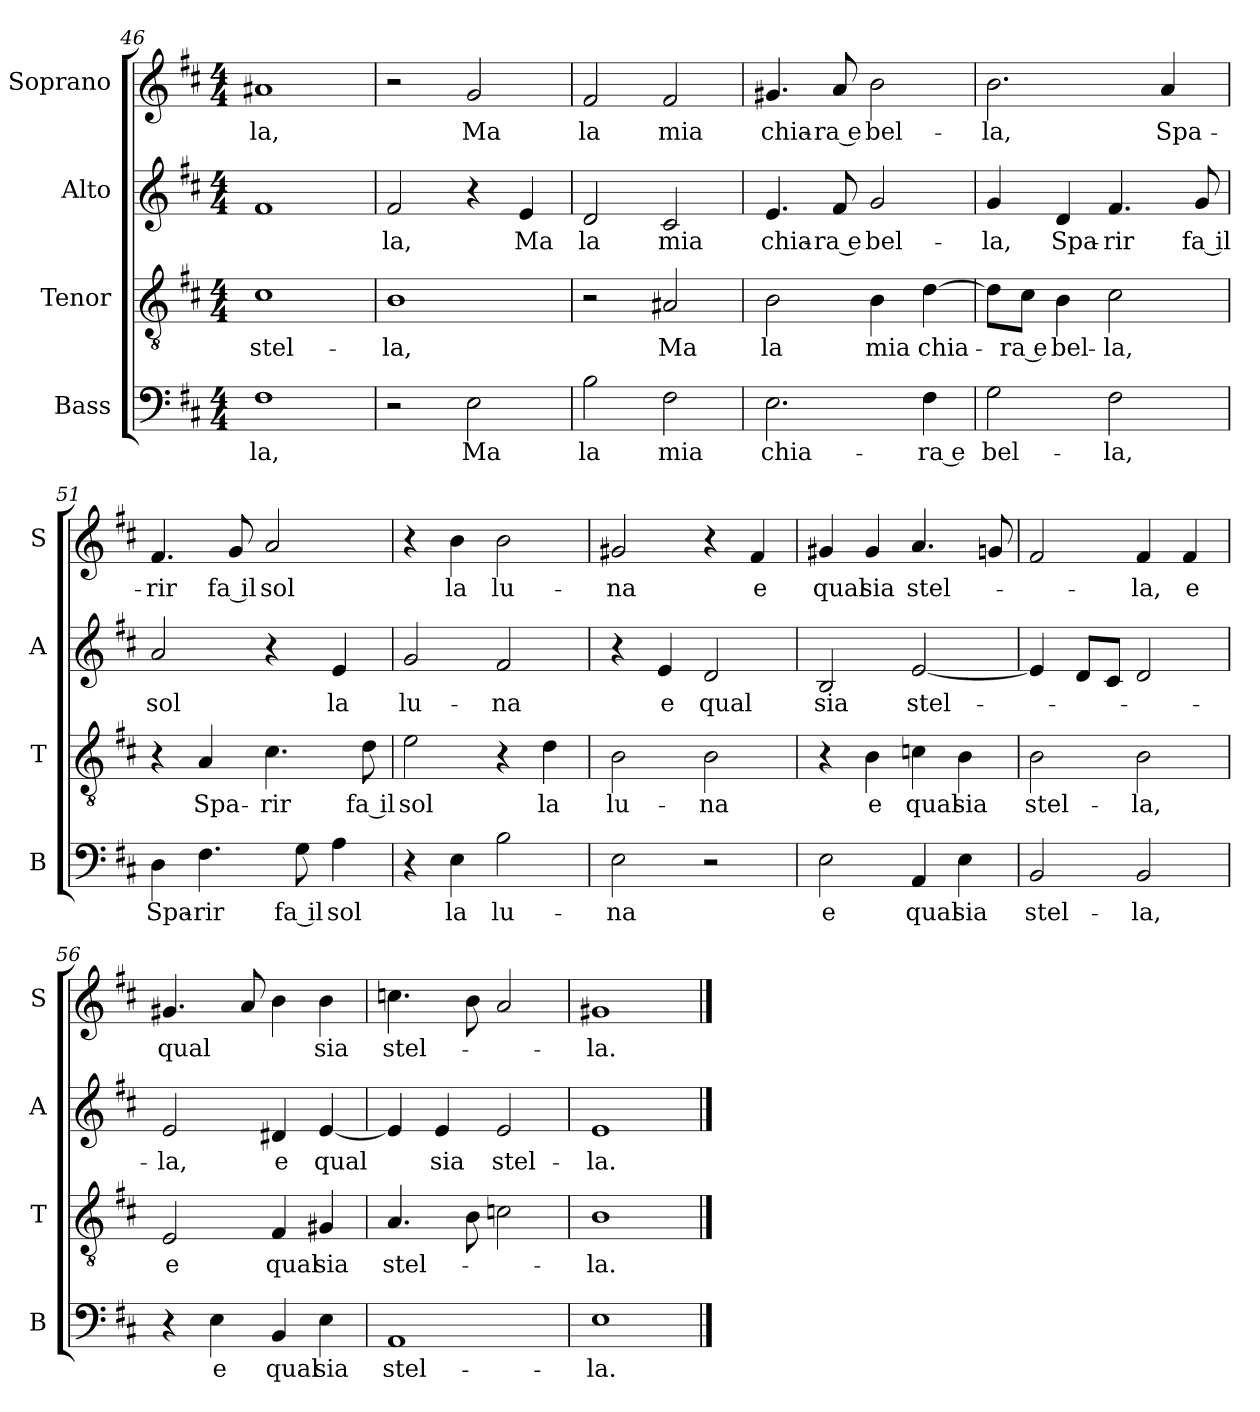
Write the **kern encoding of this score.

**kern	**text	**kern	**text	**kern	**text	**kern	**text
*part4	*part4	*part3	*part3	*part2	*part2	*part1	*part1
*staff4	*staff4	*staff3	*staff3	*staff2	*staff2	*staff1	*staff1
*I"Bass	*	*I"Tenor	*	*I"Alto	*	*I"Soprano	*
*I'B	*	*I'T	*	*I'A	*	*I'S	*
*clefF4	*	*clefGv2	*	*clefG2	*	*clefG2	*
*k[f#c#]	*	*k[f#c#]	*	*k[f#c#]	*	*k[f#c#]	*
*D:	*	*D:	*	*D:	*	*D:	*
*M4/4	*	*M4/4	*	*M4/4	*	*M4/4	*
=46	=46	=46	=46	=46	=46	=46	=46
!	!LO:LY:b	!	!LO:LY:b	!	!	!	!LO:LY:b
1F#	-la,	1c#	stel-	1f#	.	1a#X	-la,
=47	=47	=47	=47	=47	=47	=47	=47
!	!	!	!LO:LY:b	!	!LO:LY:b	!	!
2r	.	1B	-la,	2f#/	-la,	2r	.
!	!LO:LY:b	!	!	!	!	!	!LO:LY:b
2E\	Ma	.	.	4r	.	2g/	Ma
!	!	!	!	!	!LO:LY:b	!	!
.	.	.	.	4e/	Ma	.	.
=48	=48	=48	=48	=48	=48	=48	=48
!	!LO:LY:b	!	!	!	!LO:LY:b	!	!LO:LY:b
2B\	la	2r	.	2d/	la	2f#/	la
!	!LO:LY:b	!	!LO:LY:b	!	!LO:LY:b	!	!LO:LY:b
2F#\	mia	2A#X/	Ma	2c#/	mia	2f#/	mia
!!LO:PB:g=z
=49	=49	=49	=49	=49	=49	=49	=49
!	!LO:LY:b	!	!LO:LY:b	!	!LO:LY:b	!	!LO:LY:b
2.E\	chia-	2B\	la	4.e/	chia-	4.g#X/	chia-
!	!	!	!	!	!LO:LY:b	!	!LO:LY:b
.	.	.	.	8f#/	-ra e	8a/	-ra e
!	!	!	!LO:LY:b	!	!LO:LY:b	!	!LO:LY:b
.	.	4B\	mia	2g/	bel-	2b\	bel-
!	!LO:LY:b	!	!LO:LY:b	!	!	!	!
4F#\	-ra e	[4d\	chia-	.	.	.	.
=50	=50	=50	=50	=50	=50	=50	=50
!	!LO:LY:b	!	!	!	!LO:LY:b	!	!LO:LY:b
2G\	bel-	8d\L]	.	4g/	-la,	2.b\	-la,
!	!	!	!LO:LY:b	!	!	!	!
.	.	8c#\J	-ra e	.	.	.	.
!	!	!	!LO:LY:b	!	!LO:LY:b	!	!
.	.	4B\	bel-	4d/	Spa-	.	.
!	!LO:LY:b	!	!LO:LY:b	!	!LO:LY:b	!	!
2F#\	-la,	2c#\	-la,	4.f#/	-rir	.	.
!	!	!	!	!	!	!	!LO:LY:b
.	.	.	.	.	.	4a/	Spa-
!	!	!	!	!	!LO:LY:b	!	!
.	.	.	.	8g/	fa il	.	.
=51	=51	=51	=51	=51	=51	=51	=51
!	!LO:LY:b	!	!	!	!LO:LY:b	!	!LO:LY:b
4D\	Spa-	4r	.	2a/	sol	4.f#/	-rir
!	!LO:LY:b	!	!LO:LY:b	!	!	!	!
4.F#\	-rir	4A/	Spa-	.	.	.	.
!	!	!	!	!	!	!	!LO:LY:b
.	.	.	.	.	.	8g/	fa il
!	!	!	!LO:LY:b	!	!	!	!LO:LY:b
.	.	4.c#\	-rir	4r	.	2a/	sol
!	!LO:LY:b	!	!	!	!	!	!
8G\	fa il	.	.	.	.	.	.
!	!LO:LY:b	!	!	!	!LO:LY:b	!	!
4A\	sol	.	.	4e/	la	.	.
!	!	!	!LO:LY:b	!	!	!	!
.	.	8d\	fa il	.	.	.	.
=52	=52	=52	=52	=52	=52	=52	=52
!	!	!	!LO:LY:b	!	!LO:LY:b	!	!
4r	.	2e\	sol	2g/	lu-	4r	.
!	!LO:LY:b	!	!	!	!	!	!LO:LY:b
4E\	la	.	.	.	.	4b\	la
!	!LO:LY:b	!	!	!	!LO:LY:b	!	!LO:LY:b
2B\	lu-	4r	.	2f#/	-na	2b\	lu-
!	!	!	!LO:LY:b	!	!	!	!
.	.	4d\	la	.	.	.	.
=53	=53	=53	=53	=53	=53	=53	=53
!	!LO:LY:b	!	!LO:LY:b	!	!	!	!LO:LY:b
2E\	-na	2B\	lu-	4r	.	2g#X/	-na
!	!	!	!	!	!LO:LY:b	!	!
.	.	.	.	4e/	e	.	.
!	!	!	!LO:LY:b	!	!LO:LY:b	!	!
2r	.	2B\	-na	2d/	qual	4r	.
!	!	!	!	!	!	!	!LO:LY:b
.	.	.	.	.	.	4f#/	e
!!LO:LB:g=z
=54	=54	=54	=54	=54	=54	=54	=54
!	!LO:LY:b	!	!	!	!LO:LY:b	!	!LO:LY:b
2E\	e	4r	.	2B/	sia	4g#X/	qual
!	!	!	!LO:LY:b	!	!	!	!LO:LY:b
.	.	4B\	e	.	.	4g#/	sia
!	!LO:LY:b	!	!LO:LY:b	!	!LO:LY:b	!	!LO:LY:b
4AA/	qual	4cn\	qual	[2e/	stel-	4.a/	stel-
!	!LO:LY:b	!	!LO:LY:b	!	!	!	!
4E\	sia	4B\	sia	.	.	.	.
.	.	.	.	.	.	8gn/	.
=55	=55	=55	=55	=55	=55	=55	=55
!	!LO:LY:b	!	!LO:LY:b	!	!	!	!
2BB/	stel-	2B\	stel-	4e/]	.	2f#/	.
.	.	.	.	8d/L	.	.	.
.	.	.	.	8c#/J	.	.	.
!	!LO:LY:b	!	!LO:LY:b	!	!	!	!LO:LY:b
2BB/	-la,	2B\	-la,	2d/	.	4f#/	-la,
!	!	!	!	!	!	!	!LO:LY:b
.	.	.	.	.	.	4f#/	e
=56	=56	=56	=56	=56	=56	=56	=56
!	!	!	!LO:LY:b	!	!LO:LY:b	!	!LO:LY:b
4r	.	2E/	e	2e/	-la,	4.g#X/	qual
!	!LO:LY:b	!	!	!	!	!	!
4E\	e	.	.	.	.	.	.
.	.	.	.	.	.	8a/	.
!	!LO:LY:b	!	!LO:LY:b	!	!LO:LY:b	!	!
4BB/	qual	4F#/	qual	4d#X/	e	4b\	.
!	!LO:LY:b	!	!LO:LY:b	!	!LO:LY:b	!	!LO:LY:b
4E\	sia	4G#X/	sia	[4e/	qual	4b\	sia
=57	=57	=57	=57	=57	=57	=57	=57
!	!LO:LY:b	!	!LO:LY:b	!	!	!	!LO:LY:b
1AA	stel-	4.A/	stel-	4e/]	.	4.ccn\	stel-
!	!	!	!	!	!LO:LY:b	!	!
.	.	.	.	4e/	sia	.	.
.	.	8B\	.	.	.	8b\	.
!	!	!	!	!	!LO:LY:b	!	!
.	.	2cn\	.	2e/	stel-	2a/	.
=58	=58	=58	=58	=58	=58	=58	=58
!	!LO:LY:b	!	!LO:LY:b	!	!LO:LY:b	!	!LO:LY:b
1E	-la.	1B	-la.	1e	-la.	1g#X	-la.
==	==	==	==	==	==	==	==
*-	*-	*-	*-	*-	*-	*-	*-
